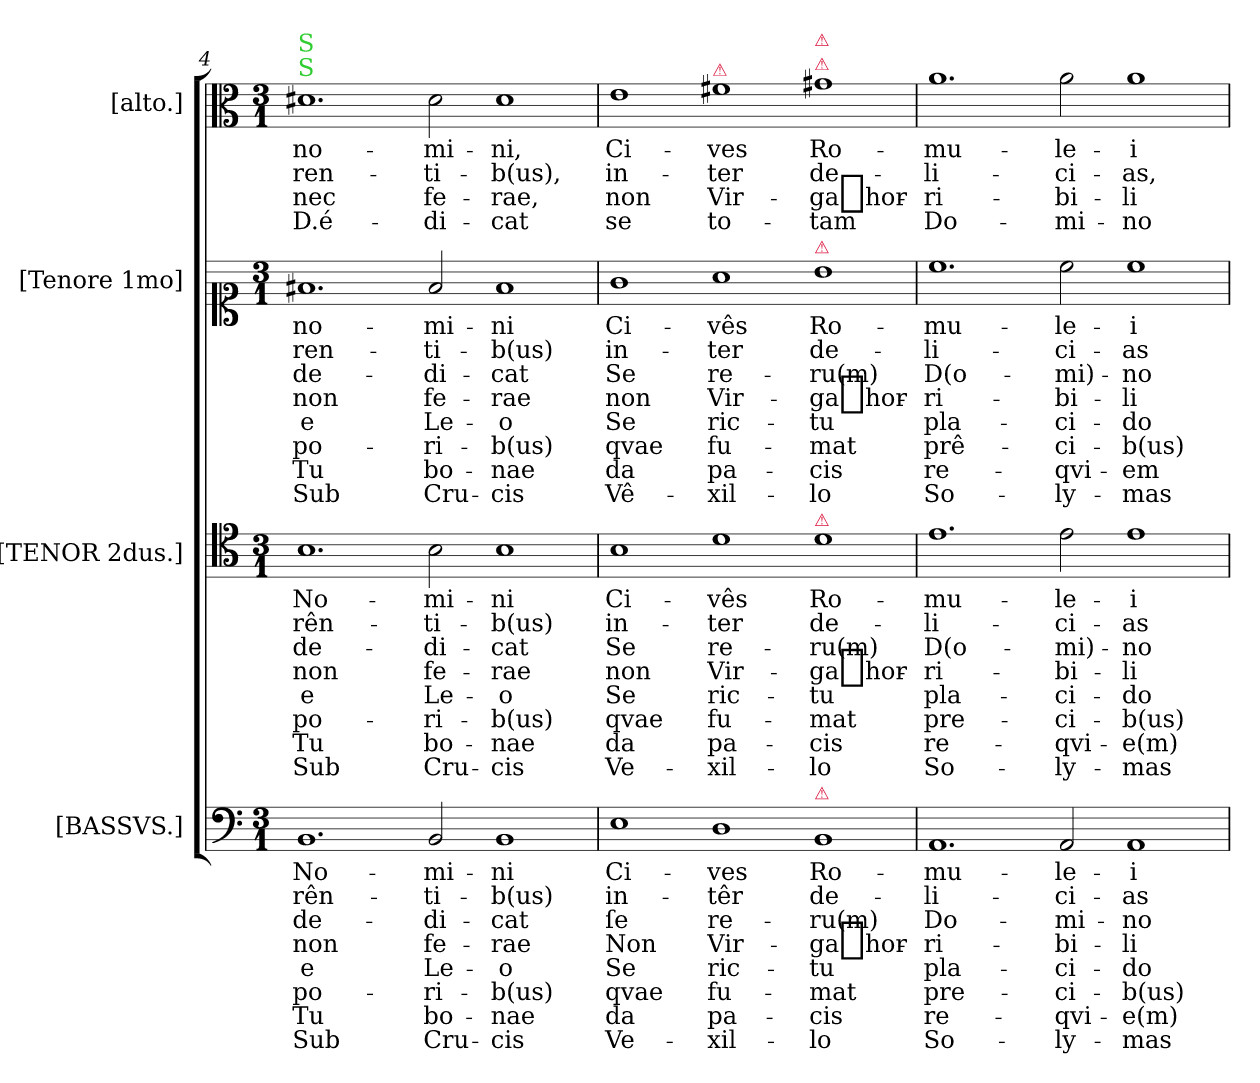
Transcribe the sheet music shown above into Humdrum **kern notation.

**kern	**text	**text	**text	**text	**text	**text	**text	**text	**kern	**text	**text	**text	**text	**text	**text	**text	**text	**kern	**text	**text	**text	**text	**text	**text	**text	**text	**kern	**text	**text	**text	**text
*part4	*part4	*part4	*part4	*part4	*part4	*part4	*part4	*part4	*part3	*part3	*part3	*part3	*part3	*part3	*part3	*part3	*part3	*part2	*part2	*part2	*part2	*part2	*part2	*part2	*part2	*part2	*part1	*part1	*part1	*part1	*part1
*staff4	*staff4	*staff4	*staff4	*staff4	*staff4	*staff4	*staff4	*staff4	*staff3	*staff3	*staff3	*staff3	*staff3	*staff3	*staff3	*staff3	*staff3	*staff2	*staff2	*staff2	*staff2	*staff2	*staff2	*staff2	*staff2	*staff2	*staff1	*staff1	*staff1	*staff1	*staff1
*I"[BASSVS.]	*	*	*	*	*	*	*	*	*I"[TENOR 2dus.]	*	*	*	*	*	*	*	*	*I"[Tenore 1mo]	*	*	*	*	*	*	*	*	*I"[alto.]	*	*	*	*
*I'B	*	*	*	*	*	*	*	*	*I'T 2	*	*	*	*	*	*	*	*	*I'T 1	*	*	*	*	*	*	*	*	*I'A	*	*	*	*
*clefF4	*	*	*	*	*	*	*	*	*clefC4	*	*	*	*	*	*	*	*	*clefC1	*	*	*	*	*	*	*	*	*clefC3	*	*	*	*
*k[]	*	*	*	*	*	*	*	*	*k[]	*	*	*	*	*	*	*	*	*k[]	*	*	*	*	*	*	*	*	*k[]	*	*	*	*
*M3/1	*	*	*	*	*	*	*	*	*M3/1	*	*	*	*	*	*	*	*	*M3/1	*	*	*	*	*	*	*	*	*M3/1	*	*	*	*
=4	=4	=4	=4	=4	=4	=4	=4	=4	=4	=4	=4	=4	=4	=4	=4	=4	=4	=4	=4	=4	=4	=4	=4	=4	=4	=4	=4	=4	=4	=4	=4
!	!	!	!	!	!	!	!	!	!	!	!	!	!	!	!	!	!	!	!	!	!	!	!	!	!	!	!LO:TX:a:color=limegreen:t=S	!	!	!	!
!	!	!	!	!	!	!	!	!	!	!	!	!	!	!	!	!	!	!	!	!	!	!	!	!	!	!	!LO:TX:a:color=limegreen:t=S	!	!	!	!
1.BB	No-	-rên-	de-	non	-e	-po-	Tu	Sub	1.B	No-	-rên-	de-	non	-e	-po-	Tu	Sub	1.f#X	no-	-ren-	de-	non	-e	-po-	Tu	Sub	1.d#X	no-	-ren-	nec	D.é-
2BB/	-mi-	-ti-	-di-	fe-	Le-	-ri-	bo-	Cru-	2B\	-mi-	-ti-	-di-	fe-	Le-	-ri-	bo-	Cru-	2f#/	-mi-	-ti-	-di-	fe-	Le-	-ri-	bo-	Cru-	2d#\	-mi-	-ti-	fe-	-di-
1BB	-ni	-b(us)	-cat	-rae	-o	-b(us)	-nae	-cis	1B	-ni	-b(us)	-cat	-rae	-o	-b(us)	-nae	-cis	1f#	-ni	-b(us)	-cat	-rae	-o	-b(us)	-nae	-cis	1d#	-ni,	-b(us),	-rae,	-cat
=5	=5	=5	=5	=5	=5	=5	=5	=5	=5	=5	=5	=5	=5	=5	=5	=5	=5	=5	=5	=5	=5	=5	=5	=5	=5	=5	=5	=5	=5	=5	=5
1E	Ci-	in-	ſe	Non	Se	qvae	da	Ve-	1B	Ci-	in-	Se	non	Se	qvae	da	Ve-	1g	Ci-	in-	Se	non	Se	qvae	da	Vê-	1e	Ci-	in-	non	se
!	!	!	!	!	!	!	!	!	!	!	!	!	!	!	!	!	!	!	!	!	!	!	!	!	!	!	!LO:TX:a:color=crimson:t=⚠	!	!	!	!
1D	-ves	-têr	re-	Vir-	ric-	fu-	pa-	-xil-	1d	-vês	-ter	re-	Vir-	ric-	fu-	pa-	-xil-	1a	-vês	-ter	re-	Vir-	ric-	fu-	pa-	-xil-	1f#X	-ves	-ter	Vir-	to-
!	!	!	!	!	!	!	!	!	!	!	!	!	!	!	!	!	!	!	!	!	!	!	!	!	!	!	!LO:TX:a:color=crimson:t=⚠	!	!	!	!
!	!	!	!	!	!	!	!	!	!	!	!	!	!	!	!	!	!	!	!	!	!	!	!	!	!	!	!LO:TX:a:color=crimson:t=⚠	!	!	!	!
!	!	!	!	!	!	!	!	!	!	!	!	!	!	!	!	!	!	!LO:TX:a:color=crimson:t=⚠	!	!	!	!	!	!	!	!	!	!	!	!	!
!	!	!	!	!	!	!	!	!	!LO:TX:a:color=crimson:t=⚠	!	!	!	!	!	!	!	!	!	!	!	!	!	!	!	!	!	!	!	!	!	!
!LO:TX:a:color=crimson:t=⚠	!	!	!	!	!	!	!	!	!	!	!	!	!	!	!	!	!	!	!	!	!	!	!	!	!	!	!	!	!	!	!
1BB	Ro-	de-	-ru(m)	-ga_hor-	-tu	-mat	-cis	-lo	1d	Ro-	de-	-ru(m)	-ga_hor-	-tu	-mat	-cis	-lo	1b	Ro-	de-	-ru(m)	-ga_hor-	-tu	-mat	-cis	-lo	1g#X	Ro-	de-	-ga_hor-	-tam
=6	=6	=6	=6	=6	=6	=6	=6	=6	=6	=6	=6	=6	=6	=6	=6	=6	=6	=6	=6	=6	=6	=6	=6	=6	=6	=6	=6	=6	=6	=6	=6
1.AA	-mu-	-li-	Do-	-ri-	pla-	pre-	re-	So-	1.e	-mu-	-li-	D(o-	-ri-	pla-	pre-	re-	So-	1.cc	-mu-	-li-	D(o-	-ri-	pla-	prê-	re-	So-	1.a	-mu-	-li-	-ri-	Do-
2AA/	-le-	-ci-	-mi-	-bi-	-ci-	-ci-	-qvi-	-ly-	2e\	-le-	-ci-	-mi)-	-bi-	-ci-	-ci-	-qvi-	-ly-	2cc\	-le-	-ci-	-mi)-	-bi-	-ci-	-ci-	-qvi-	-ly-	2a\	-le-	-ci-	-bi-	-mi-
1AA	-i	-as	-no	-li	-do	-b(us)	-e(m)	-mas	1e	-i	-as	-no	-li	-do	-b(us)	-e(m)	-mas	1cc	-i	-as	-no	-li	-do	-b(us)	-em	-mas	1a	-i	-as,	-li	-no
=	=	=	=	=	=	=	=	=	=	=	=	=	=	=	=	=	=	=	=	=	=	=	=	=	=	=	=	=	=	=	=
*-	*-	*-	*-	*-	*-	*-	*-	*-	*-	*-	*-	*-	*-	*-	*-	*-	*-	*-	*-	*-	*-	*-	*-	*-	*-	*-	*-	*-	*-	*-	*-
